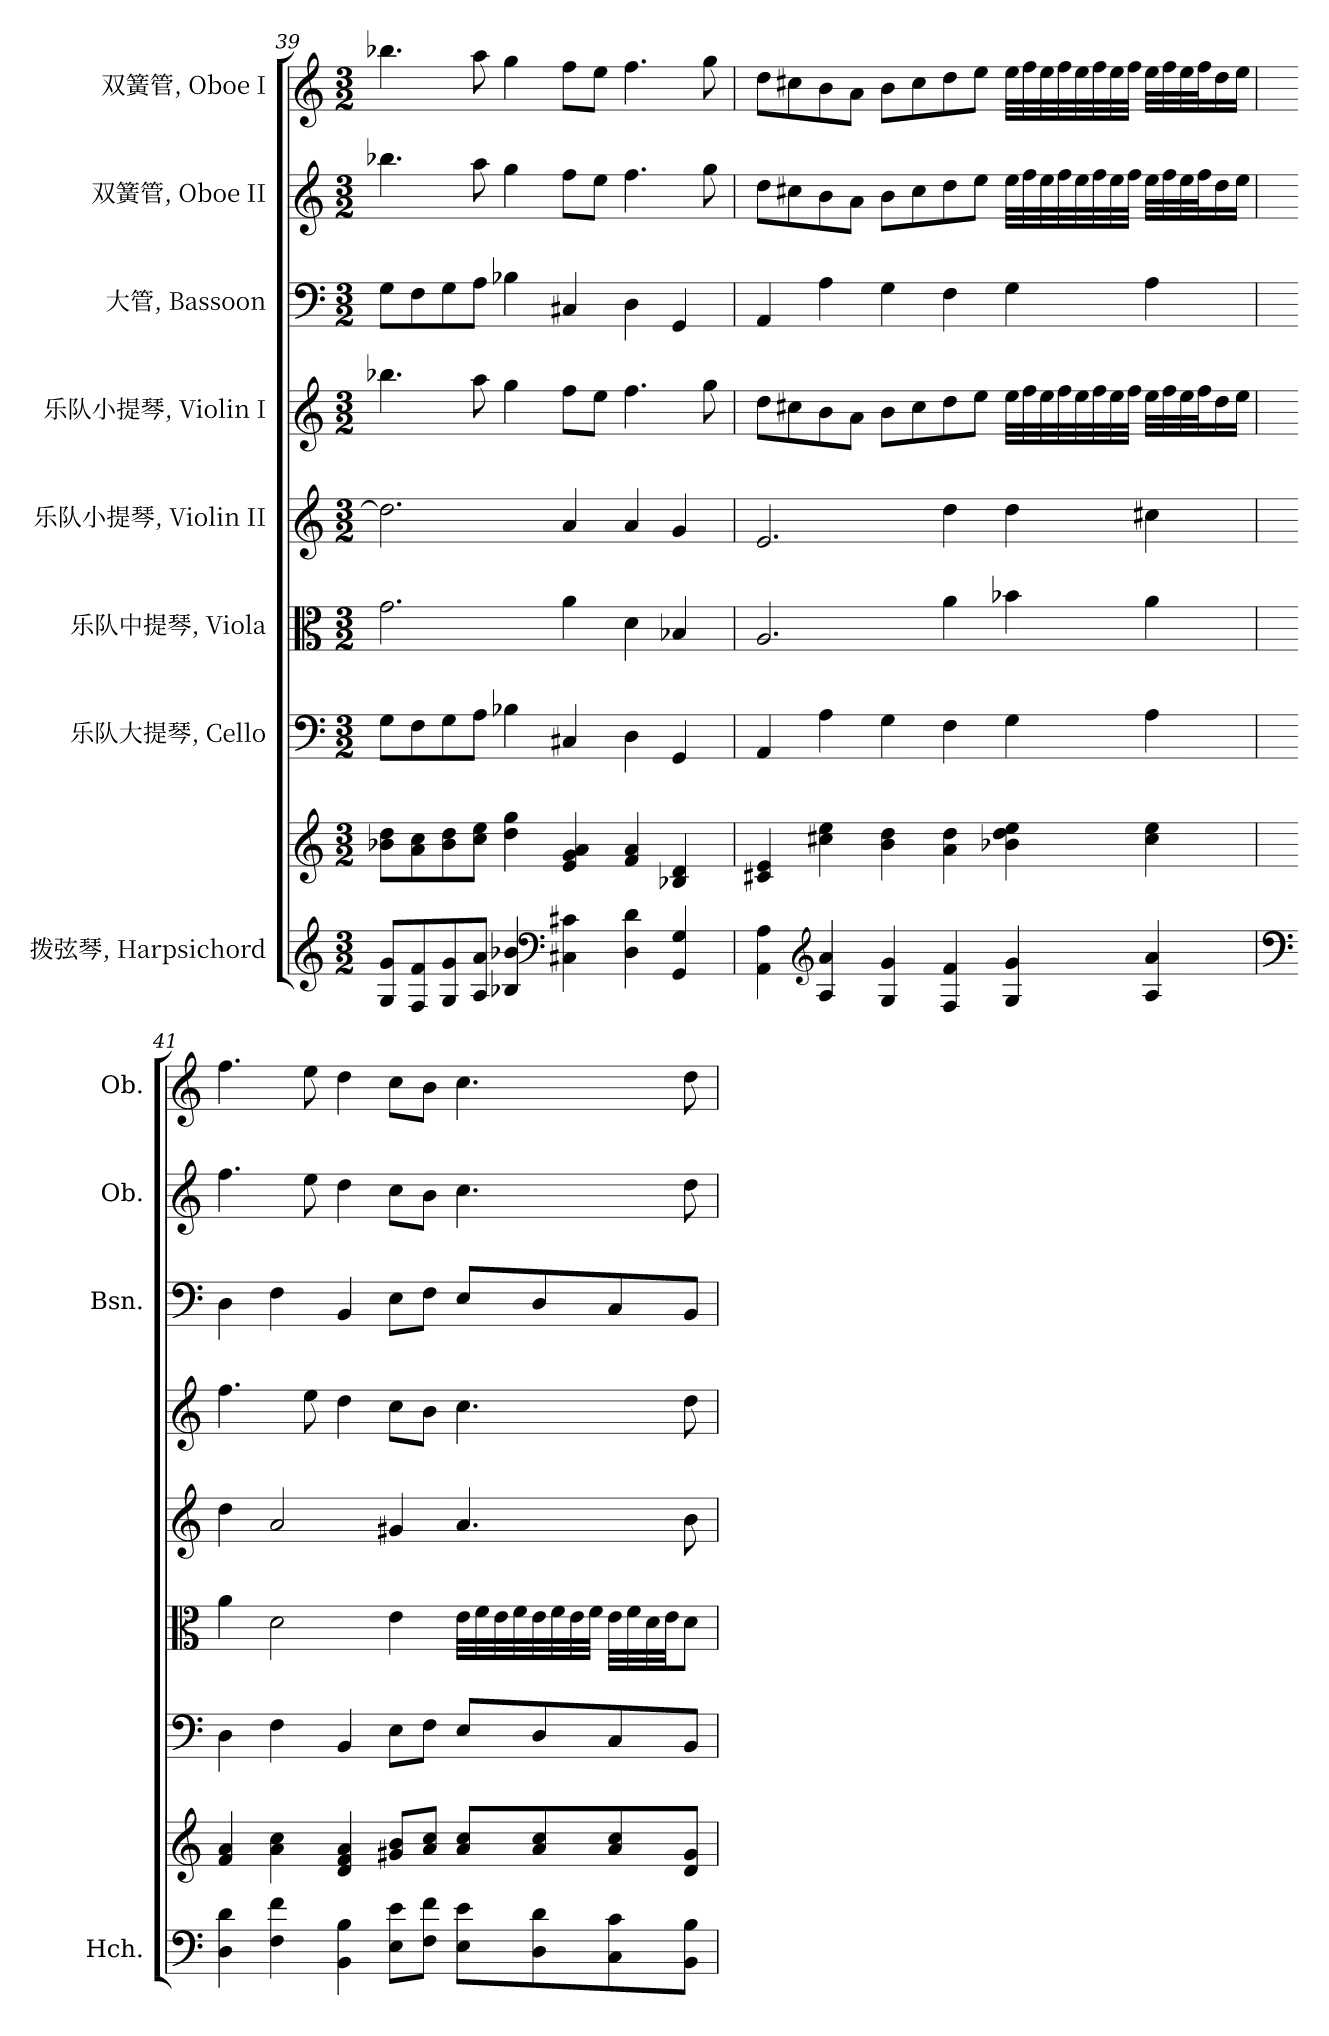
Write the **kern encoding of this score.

**kern	**kern	**kern	**kern	**kern	**kern	**kern	**kern	**kern
*part8	*part8	*part7	*part6	*part5	*part4	*part3	*part2	*part1
*staff9	*staff8	*staff7	*staff6	*staff5	*staff4	*staff3	*staff2	*staff1
*I"拨弦琴, Harpsichord	*	*I"乐队大提琴, Cello	*I"乐队中提琴, Viola	*I"乐队小提琴, Violin II	*I"乐队小提琴, Violin I	*I"大管, Bassoon	*I"双簧管, Oboe II	*I"双簧管, Oboe I
*I'Hch.	*	*	*	*	*	*I'Bsn.	*I'Ob.	*I'Ob.
!!LO:PB:g=z
*clefG2	*clefG2	*clefF4	*clefC3	*clefG2	*clefG2	*clefF4	*clefG2	*clefG2
*k[]	*k[]	*k[]	*k[]	*k[]	*k[]	*k[]	*k[]	*k[]
*M3/2	*M3/2	*M3/2	*M3/2	*M3/2	*M3/2	*M3/2	*M3/2	*M3/2
=39	=39	=39	=39	=39	=39	=39	=39	=39
8G/ 8g/L	8b-X\ 8dd\L	8G\L	2.g\	2.dd\]	4.bb-X\	8G\L	4.bb-X\	4.bb-X\
8F/ 8f/	8a\ 8cc\	8F\	.	.	.	8F\	.	.
8G/ 8g/	8b-\ 8dd\	8G\	.	.	.	8G\	.	.
8A/ 8a/J	8cc\ 8ee\J	8A\J	.	.	8aa\	8A\J	8aa\	8aa\
4B-X/ 4b-X/	4dd\ 4gg\	4B-X\	.	.	4gg\	4B-X\	4gg\	4gg\
*clefF4	*	*	*	*	*	*	*	*
4C#X\ 4c#X\	4e/ 4g/ 4a/	4C#X/	4a\	4a/	8ff\L	4C#X/	8ff\L	8ff\L
.	.	.	.	.	8ee\J	.	8ee\J	8ee\J
4D\ 4d\	4f/ 4a/	4D\	4d\	4a/	4.ff\	4D\	4.ff\	4.ff\
4GG/ 4G/	4B-X/ 4d/	4GG/	4B-X/	4g/	.	4GG/	.	.
.	.	.	.	.	8gg\	.	8gg\	8gg\
=40	=40	=40	=40	=40	=40	=40	=40	=40
4AA\ 4A\	4c#X/ 4e/	4AA/	2.A/	2.e/	8dd\L	4AA/	8dd\L	8dd\L
.	.	.	.	.	8cc#X\	.	8cc#X\	8cc#X\
*clefG2	*	*	*	*	*	*	*	*
4A/ 4a/	4cc#X\ 4ee\	4A\	.	.	8b\	4A\	8b\	8b\
.	.	.	.	.	8a\J	.	8a\J	8a\J
4G/ 4g/	4b\ 4dd\	4G\	.	.	8b\L	4G\	8b\L	8b\L
.	.	.	.	.	8cc#\	.	8cc#\	8cc#\
4F/ 4f/	4a\ 4dd\	4F\	4a\	4dd\	8dd\	4F\	8dd\	8dd\
.	.	.	.	.	8ee\J	.	8ee\J	8ee\J
4G/ 4g/	4b-X\ 4dd\ 4ee\	4G\	4b-X\	4dd\	32ee\LLL	4G\	32ee\LLL	32ee\LLL
.	.	.	.	.	32ff\	.	32ff\	32ff\
.	.	.	.	.	32ee\	.	32ee\	32ee\
.	.	.	.	.	32ff\	.	32ff\	32ff\
.	.	.	.	.	32ee\	.	32ee\	32ee\
.	.	.	.	.	32ff\	.	32ff\	32ff\
.	.	.	.	.	32ee\	.	32ee\	32ee\
.	.	.	.	.	32ff\JJJ	.	32ff\JJJ	32ff\JJJ
4A/ 4a/	4cc#\ 4ee\	4A\	4a\	4cc#X\	32ee\LLL	4A\	32ee\LLL	32ee\LLL
.	.	.	.	.	32ff\	.	32ff\	32ff\
.	.	.	.	.	32ee\	.	32ee\	32ee\
.	.	.	.	.	32ff\J	.	32ff\J	32ff\J
.	.	.	.	.	16dd\	.	16dd\	16dd\
.	.	.	.	.	16ee\JJ	.	16ee\JJ	16ee\JJ
!!LO:PB:g=z
=41	=41	=41	=41	=41	=41	=41	=41	=41
*clefF4	*	*	*	*	*	*	*	*
4D\ 4d\	4f/ 4a/	4D\	4a\	4dd\	4.ff\	4D\	4.ff\	4.ff\
4F\ 4f\	4a\ 4cc\	4F\	2d\	2a/	.	4F\	.	.
.	.	.	.	.	8ee\	.	8ee\	8ee\
4BB\ 4B\	4d/ 4f/ 4a/	4BB/	.	.	4dd\	4BB/	4dd\	4dd\
8E\ 8e\L	8g#X/ 8b/L	8E\L	4e\	4g#X/	8cc\L	8E\L	8cc\L	8cc\L
8F\ 8f\J	8a/ 8cc/J	8F\J	.	.	8b\J	8F\J	8b\J	8b\J
8E\ 8e\L	8a/ 8cc/L	8E/L	32e\LLL	4.a/	4.cc\	8E/L	4.cc\	4.cc\
.	.	.	32f\	.	.	.	.	.
.	.	.	32e\	.	.	.	.	.
.	.	.	32f\	.	.	.	.	.
8D\ 8d\	8a/ 8cc/	8D/	32e\	.	.	8D/	.	.
.	.	.	32f\	.	.	.	.	.
.	.	.	32e\	.	.	.	.	.
.	.	.	32f\JJJ	.	.	.	.	.
8C\ 8c\	8a/ 8cc/	8C/	32e\LLL	.	.	8C/	.	.
.	.	.	32f\	.	.	.	.	.
.	.	.	32d\	.	.	.	.	.
.	.	.	32e\JJ	.	.	.	.	.
8BB\ 8B\J	8d/ 8g#/J	8BB/J	8d\J	8b\	8dd\	8BB/J	8dd\	8dd\
=	=	=	=	=	=	=	=	=
*-	*-	*-	*-	*-	*-	*-	*-	*-
